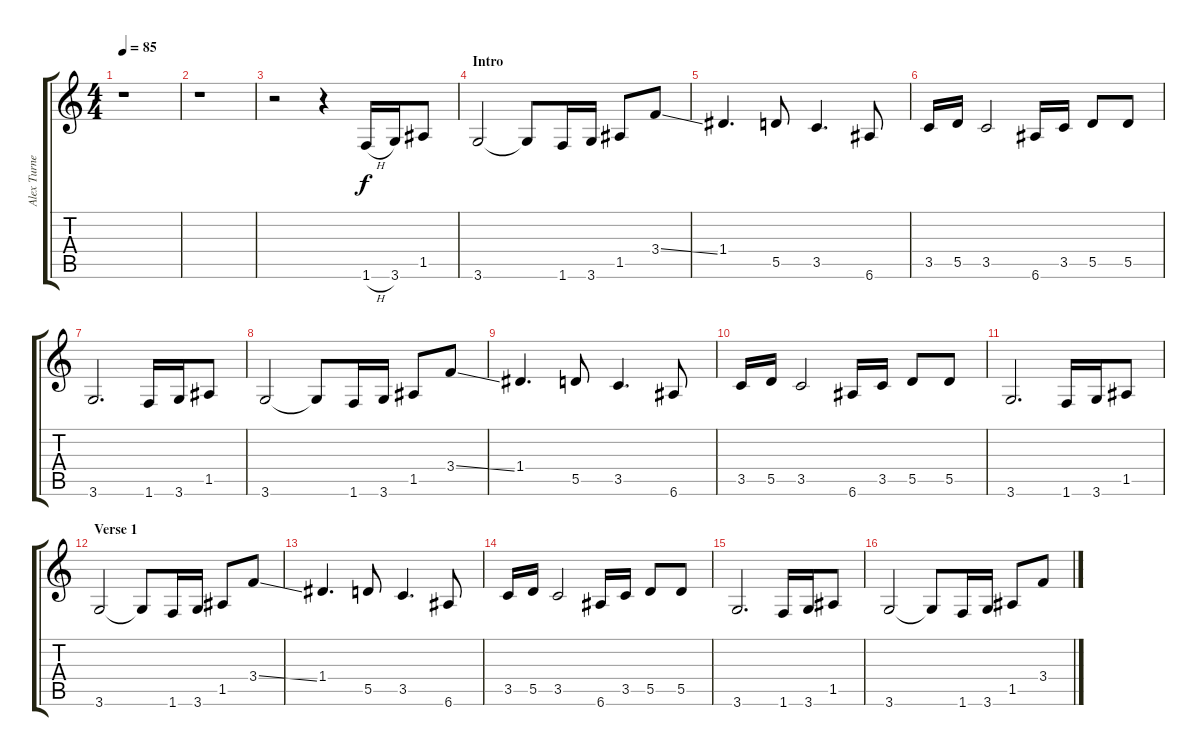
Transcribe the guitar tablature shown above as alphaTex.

\track ("Alex Turner - Rhythm Guitar" "Alex Turne") {instrument distortionguitar}
\staff {score tabs}
\tuning (E4 B3 G3 D3 A2 E2) {hide}
\ts (4 4)
\tempo 85
\clef g2
\ks c
r.1{dy f instrument distortionguitar} |
r.1 |
r.2 r.4 1.6{h}.16 3.6.16 1.5.8 |
\section ("" "Intro")
3.6.2 3.6{t}.8 1.6.16 3.6.16 1.5.8 3.4{ss}.8 |
1.4.4{d} 5.5.8 3.5.4{d} 6.6.8 |
3.5.16 5.5.16 3.5.2 6.6.16 3.5.16 5.5.8 5.5.8 |
3.6.2{d} 1.6.16 3.6.16 1.5.8 |
3.6.2 3.6{t}.8 1.6.16 3.6.16 1.5.8 3.4{ss}.8 |
1.4.4{d} 5.5.8 3.5.4{d} 6.6.8 |
3.5.16 5.5.16 3.5.2 6.6.16 3.5.16 5.5.8 5.5.8 |
3.6.2{d} 1.6.16 3.6.16 1.5.8 |
\section ("" "Verse 1")
3.6.2 3.6{t}.8 1.6.16 3.6.16 1.5.8 3.4{ss}.8 |
1.4.4{d} 5.5.8 3.5.4{d} 6.6.8 |
3.5.16 5.5.16 3.5.2 6.6.16 3.5.16 5.5.8 5.5.8 |
3.6.2{d} 1.6.16 3.6.16 1.5.8 |
3.6.2 3.6{t}.8 1.6.16 3.6.16 1.5.8 3.4{ss}.8
